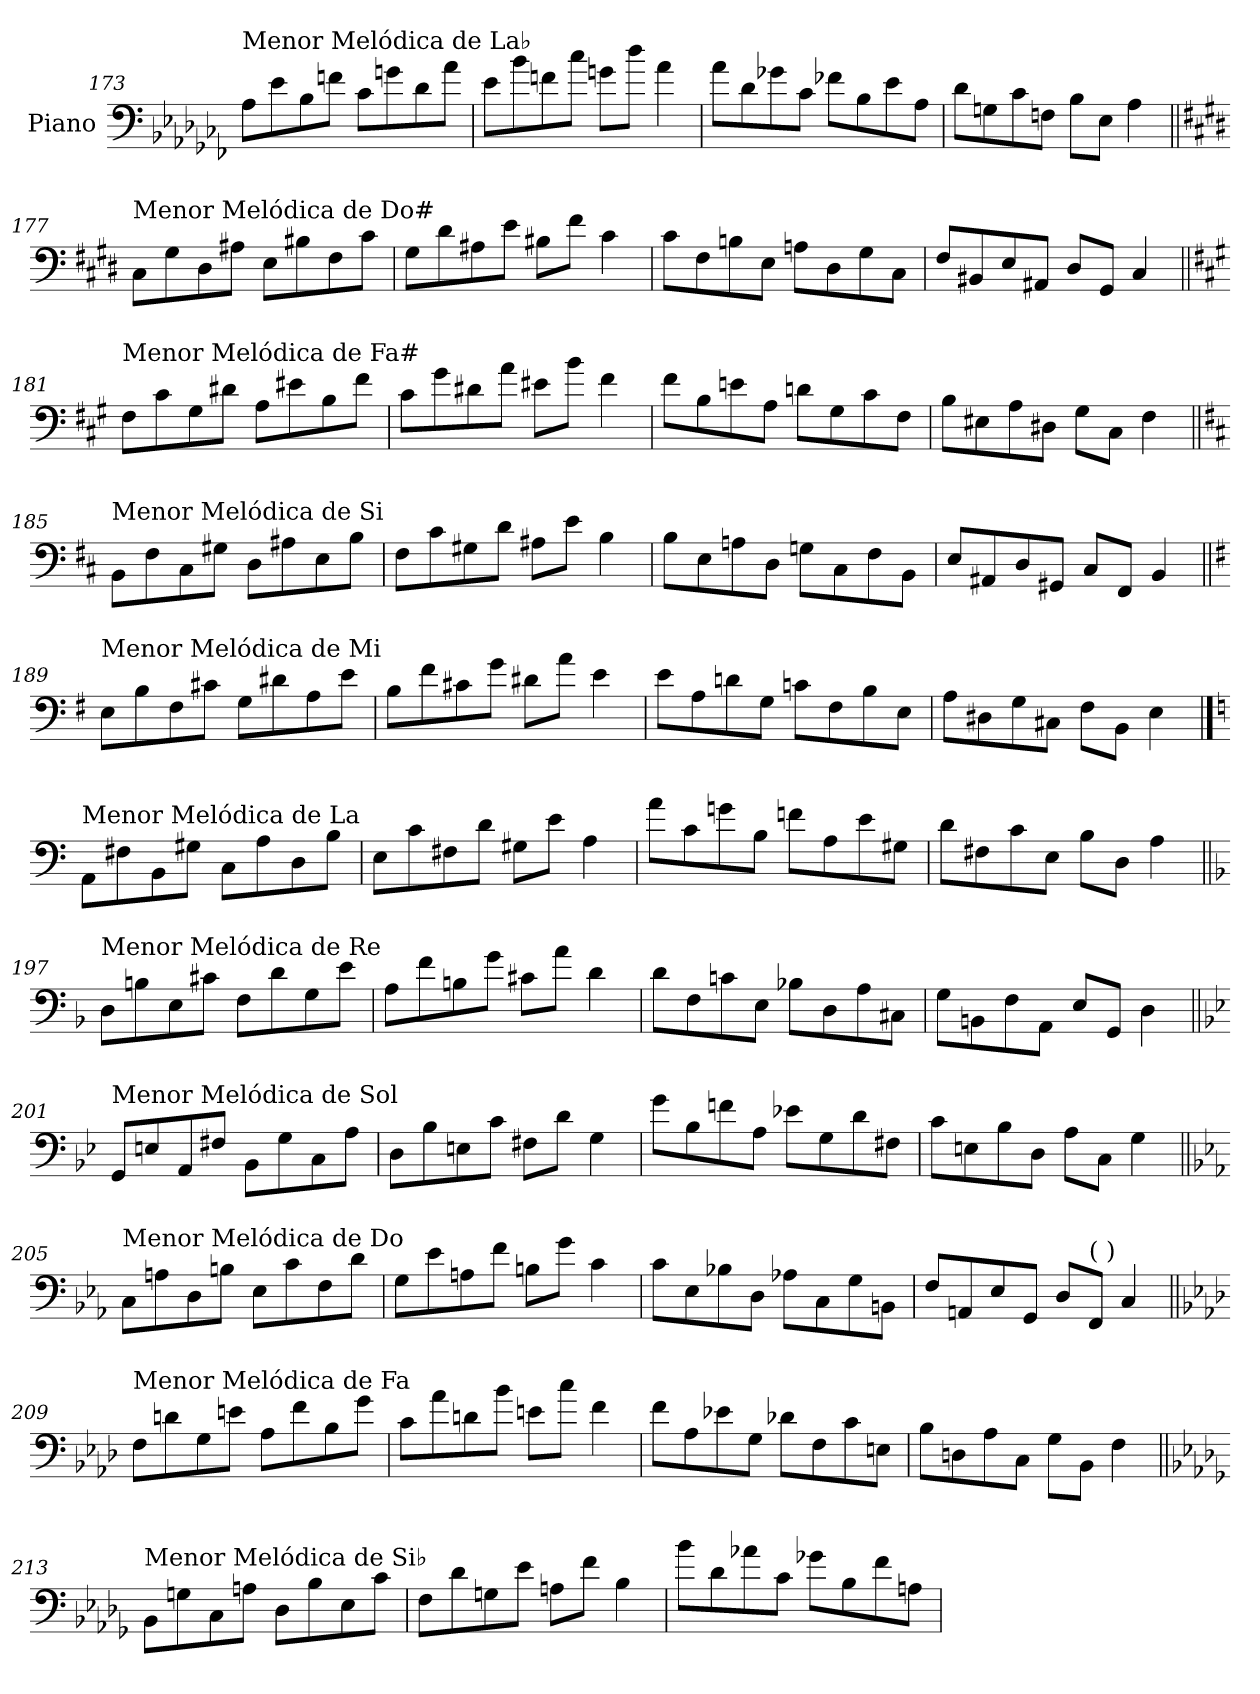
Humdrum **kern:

**kern
*part1
*staff1
*I"Piano
*I'Pno.
!!LO:LB:g=z
*clefF4
*k[b-e-a-d-g-c-f-]
=173
!LO:TX:a:t=Menor Melódica de La♭
8A-\L
8e-\
8B-\
8fn\J
8c-\L
8gn\
8d-\
8a-\J
=174
8e-\L
8b-\
8fn\
8cc-\J
8gn\L
8dd-\J
4a-\
=175
8a-\L
8d-\
8g-X\
8c-\J
8f-X\L
8B-\
8e-\
8A-\J
=176
8d-\L
8Gn\
8c-\
8Fn\J
8B-\L
8E-\J
4A-\
!!LO:LB:g=z
=177||
*k[f#c#g#d#]
!LO:TX:a:t=Menor Melódica de Do#
8C#\L
8G#\
8D#\
8A#X\J
8E\L
8B#X\
8F#\
8c#\J
=178
8G#\L
8d#\
8A#X\
8e\J
8B#X\L
8f#\J
4c#\
=179
8c#\L
8F#\
8Bn\
8E\J
8An\L
8D#\
8G#\
8C#\J
=180
8F#/L
8BB#X/
8E/
8AA#X/J
8D#/L
8GG#/J
4C#/
!!LO:LB:g=z
=181||
*k[f#c#g#]
!LO:TX:a:t=Menor Melódica de Fa#
8F#\L
8c#\
8G#\
8d#X\J
8A\L
8e#X\
8B\
8f#\J
=182
8c#\L
8g#\
8d#X\
8a\J
8e#X\L
8b\J
4f#\
=183
8f#\L
8B\
8en\
8A\J
8dn\L
8G#\
8c#\
8F#\J
=184
8B\L
8E#X\
8A\
8D#X\J
8G#\L
8C#\J
4F#\
!!LO:LB:g=z
=185||
*k[f#c#]
!LO:TX:a:t=Menor Melódica de Si
8BB\L
8F#\
8C#\
8G#X\J
8D\L
8A#X\
8E\
8B\J
=186
8F#\L
8c#\
8G#X\
8d\J
8A#X\L
8e\J
4B\
=187
8B\L
8E\
8An\
8D\J
8Gn\L
8C#\
8F#\
8BB\J
=188
8E/L
8AA#X/
8D/
8GG#X/J
8C#/L
8FF#/J
4BB/
!!LO:LB:g=z
=189||
*k[f#]
!LO:TX:a:t=Menor Melódica de Mi
8E\L
8B\
8F#\
8c#X\J
8G\L
8d#X\
8A\
8e\J
=190
8B\L
8f#\
8c#X\
8g\J
8d#X\L
8a\J
4e\
=191
8e\L
8A\
8dn\
8G\J
8cn\L
8F#\
8B\
8E\J
=192
8A\L
8D#X\
8G\
8C#X\J
8F#\L
8BB\J
4E\
!!LO:PB:g=z
==193
*k[]
!LO:TX:a:t=Menor Melódica de La
8AA\L
8F#X\
8BB\
8G#X\J
8C\L
8A\
8D\
8B\J
=194
8E\L
8c\
8F#X\
8d\J
8G#X\L
8e\J
4A\
=195
8a\L
8c\
8gn\
8B\J
8fn\L
8A\
8e\
8G#X\J
=196
8d\L
8F#X\
8c\
8E\J
8B\L
8D\J
4A\
!!LO:LB:g=z
=197||
*k[b-]
!LO:TX:a:t=Menor Melódica de Re
8D\L
8Bn\
8E\
8c#X\J
8F\L
8d\
8G\
8e\J
=198
8A\L
8f\
8Bn\
8g\J
8c#X\L
8a\J
4d\
=199
8d\L
8F\
8cn\
8E\J
8B-X\L
8D\
8A\
8C#X\J
=200
8G\L
8BBn\
8F\
8AA\J
8E/L
8GG/J
4D\
!!LO:LB:g=z
=201||
*k[b-e-]
!LO:TX:a:t=Menor Melódica de Sol
8GG/L
8En/
8AA/
8F#X/J
8BB-\L
8G\
8C\
8A\J
=202
8D\L
8B-\
8En\
8c\J
8F#X\L
8d\J
4G\
=203
8g\L
8B-\
8fn\
8A\J
8e-X\L
8G\
8d\
8F#X\J
=204
8c\L
8En\
8B-\
8D\J
8A\L
8C\J
4G\
!!LO:LB:g=z
=205||
*k[b-e-a-]
!LO:TX:a:t=Menor Melódica de Do
8C\L
8An\
8D\
8Bn\J
8E-\L
8c\
8F\
8d\J
=206
8G\L
8e-\
8An\
8f\J
8Bn\L
8g\J
4c\
=207
8c\L
8E-\
8B-X\
8D\J
8A-X\L
8C\
8G\
8BBn\J
=208
8F/L
8AAn/
8E-/
8GG/J
8D/L
!LO:TX:a:t=(    )
8FF/J
4C/
!!LO:LB:g=z
=209||
*k[b-e-a-d-]
!LO:TX:a:t=Menor Melódica de Fa
8F\L
8dn\
8G\
8en\J
8A-\L
8f\
8B-\
8g\J
=210
8c\L
8a-\
8dn\
8b-\J
8en\L
8cc\J
4f\
=211
8f\L
8A-\
8e-X\
8G\J
8d-X\L
8F\
8c\
8En\J
=212
8B-\L
8Dn\
8A-\
8C\J
8G\L
8BB-\J
4F\
!!LO:LB:g=z
=213||
*k[b-e-a-d-g-]
!LO:TX:a:t=Menor Melódica de Si♭
8BB-\L
8Gn\
8C\
8An\J
8D-\L
8B-\
8E-\
8c\J
=214
8F\L
8d-\
8Gn\
8e-\J
8An\L
8f\J
4B-\
=215
8b-\L
8d-\
8a-X\
8c\J
8g-X\L
8B-\
8f\
8An\J
=
*-
